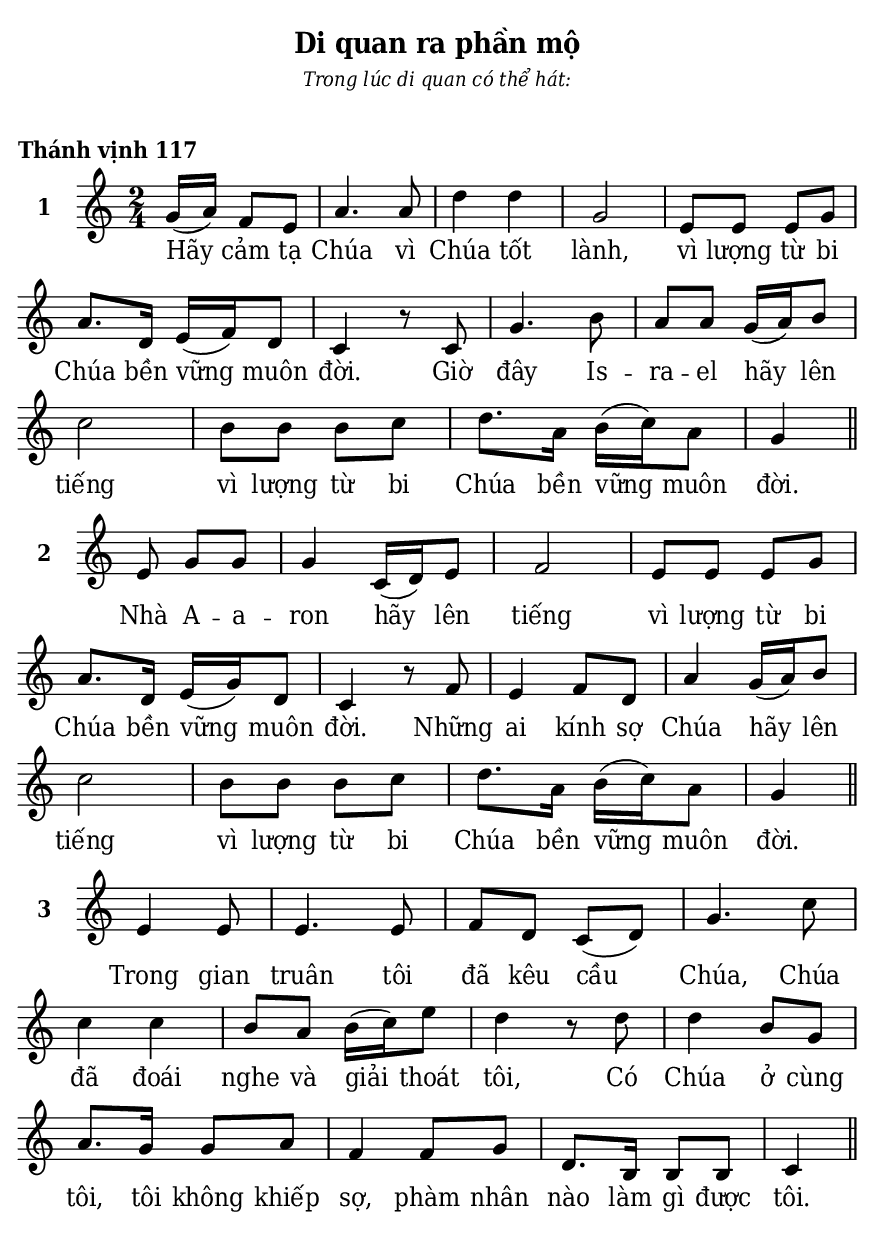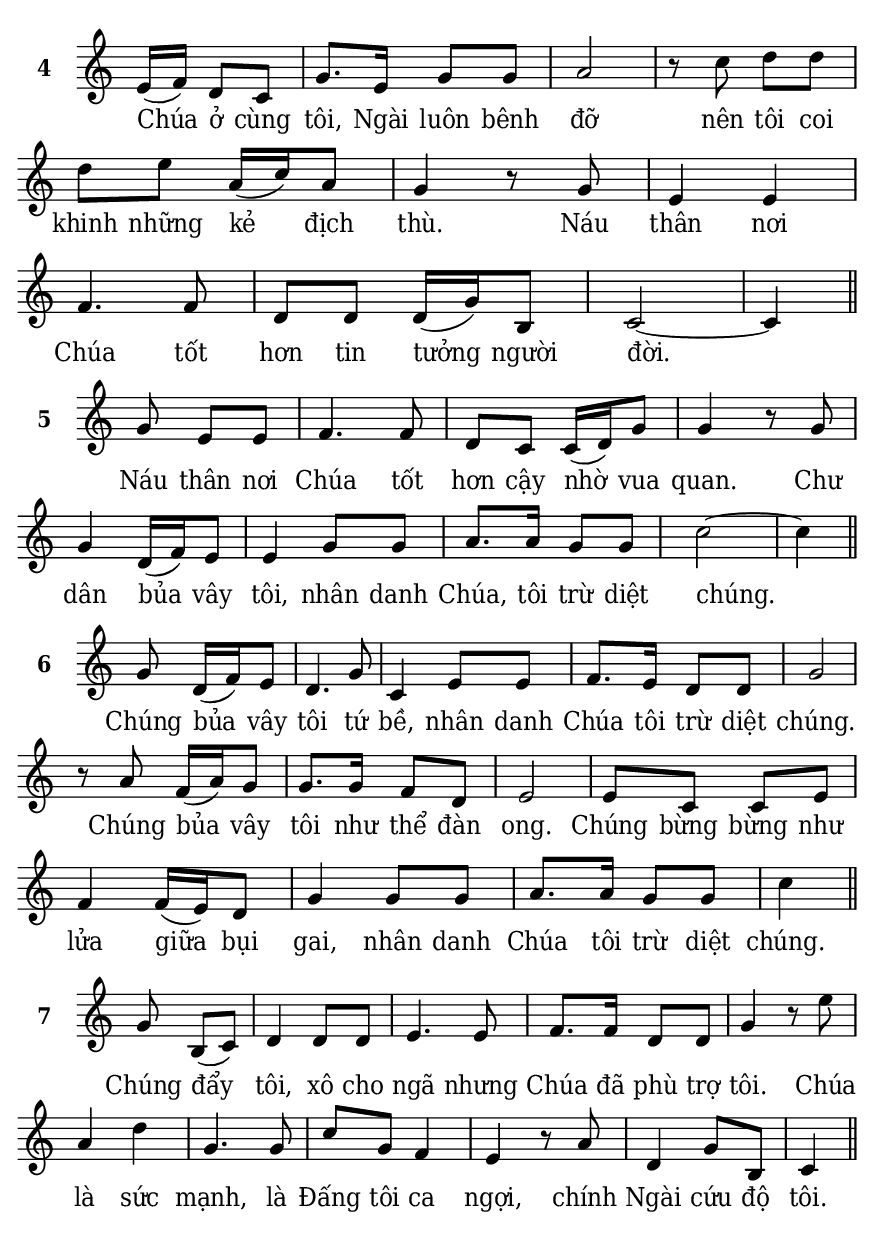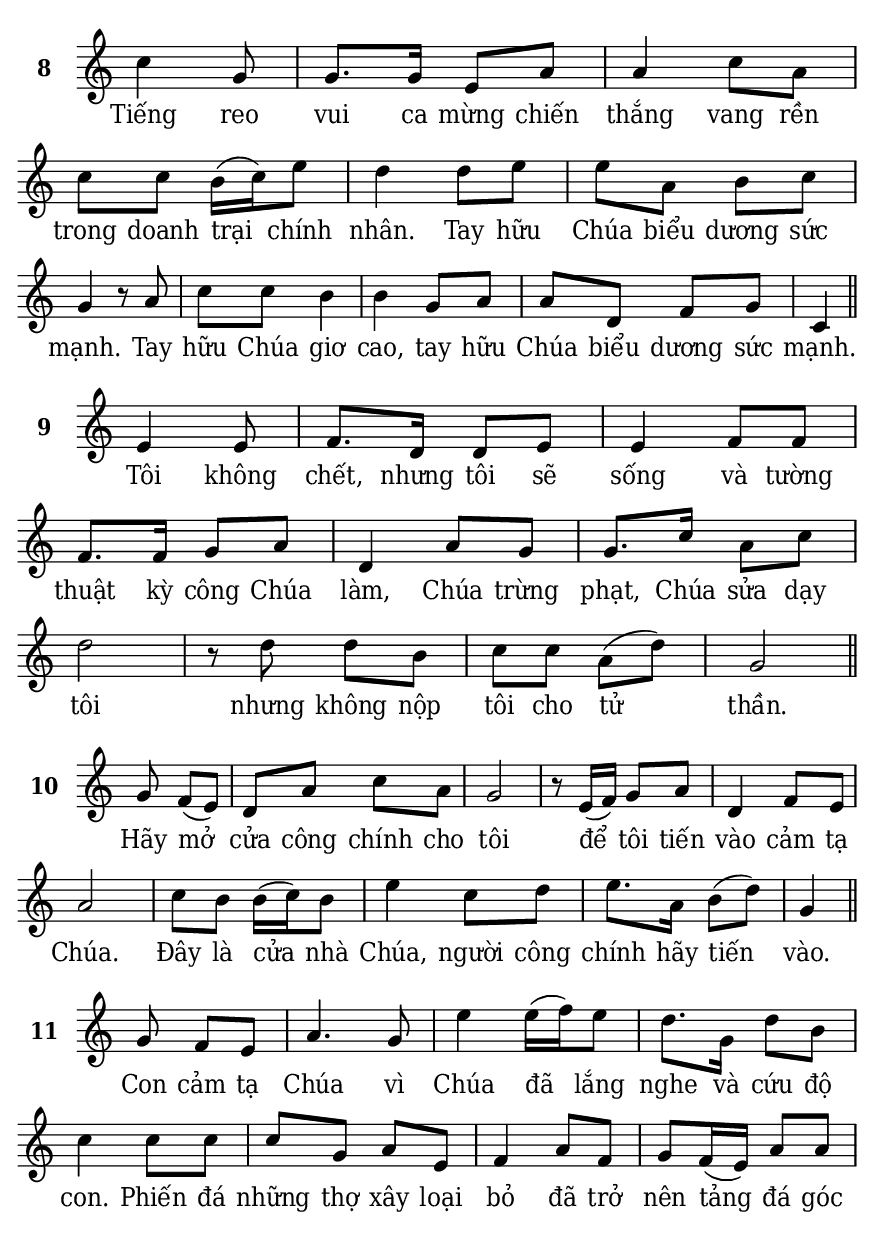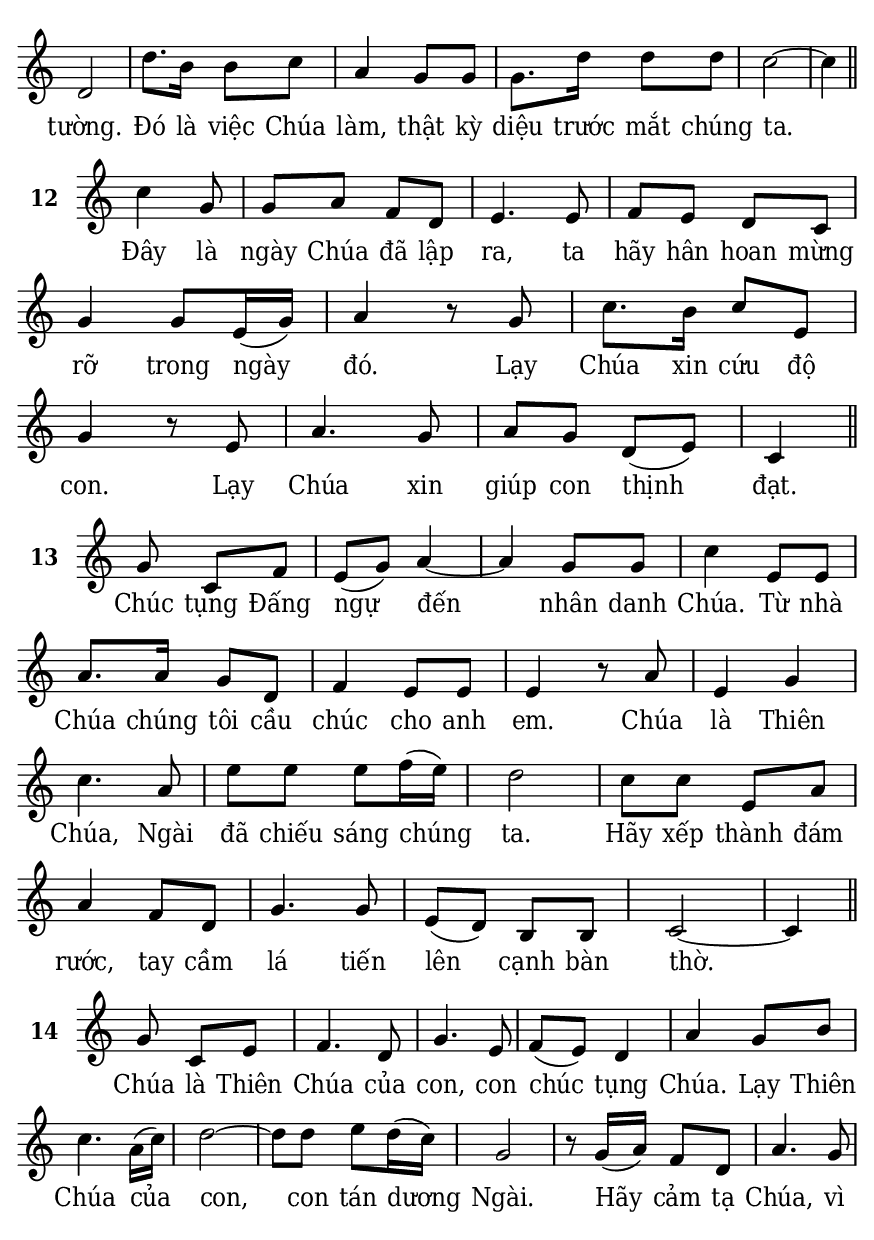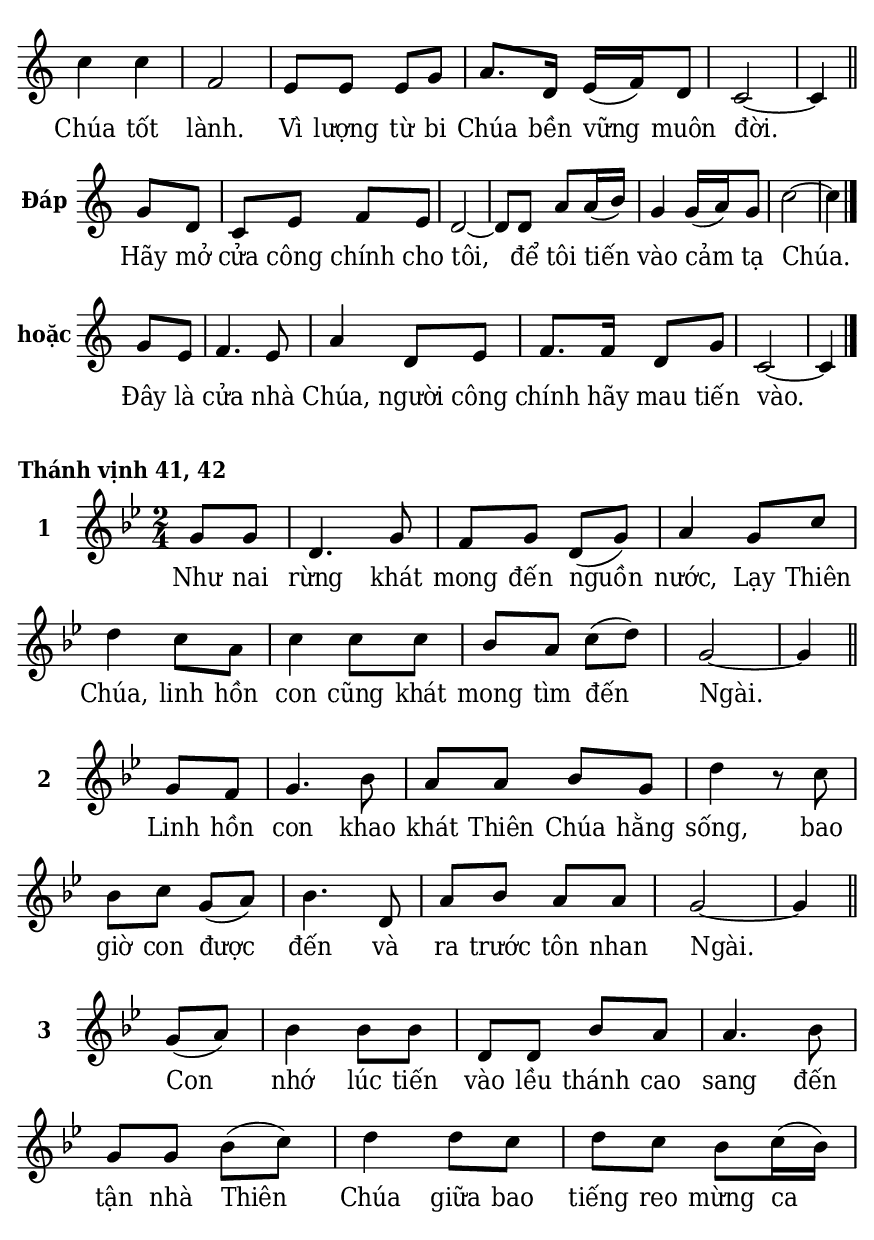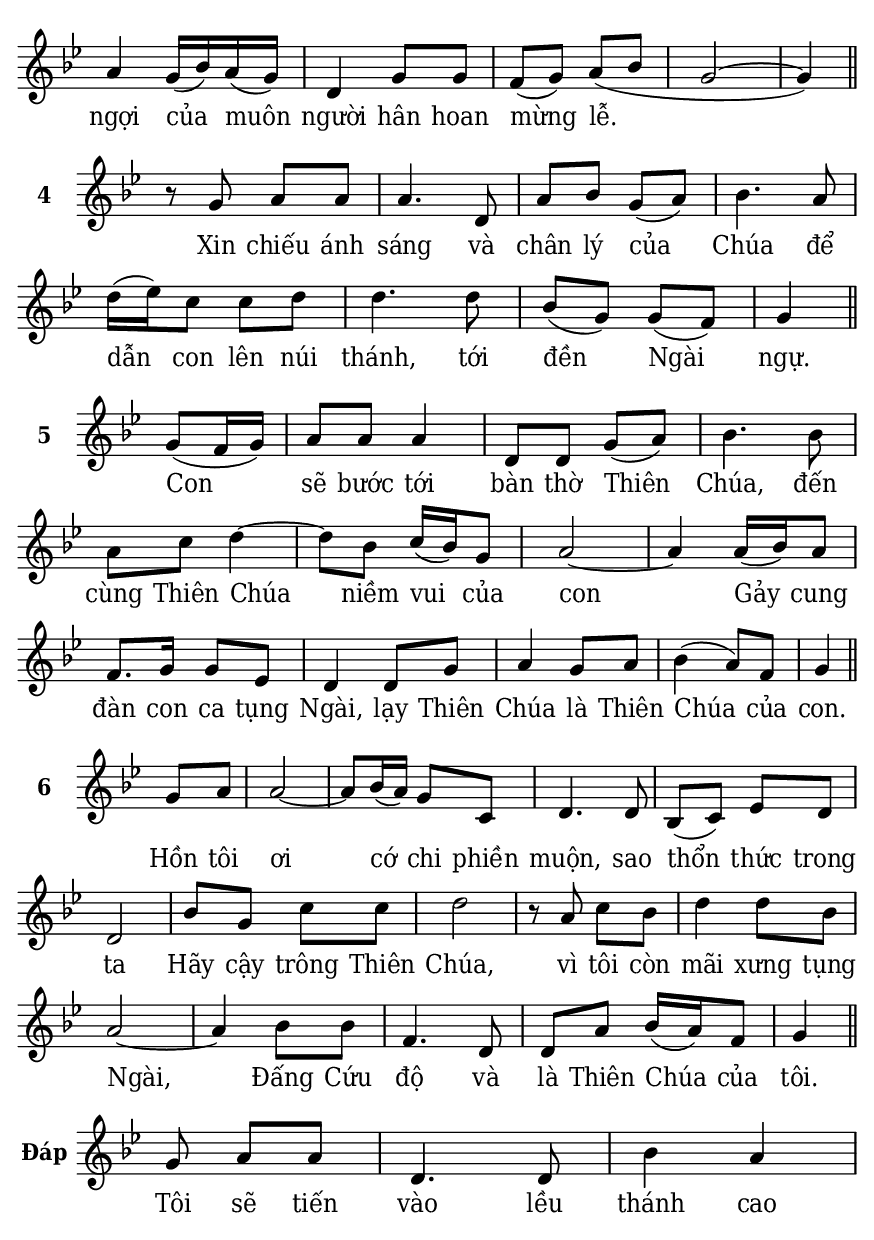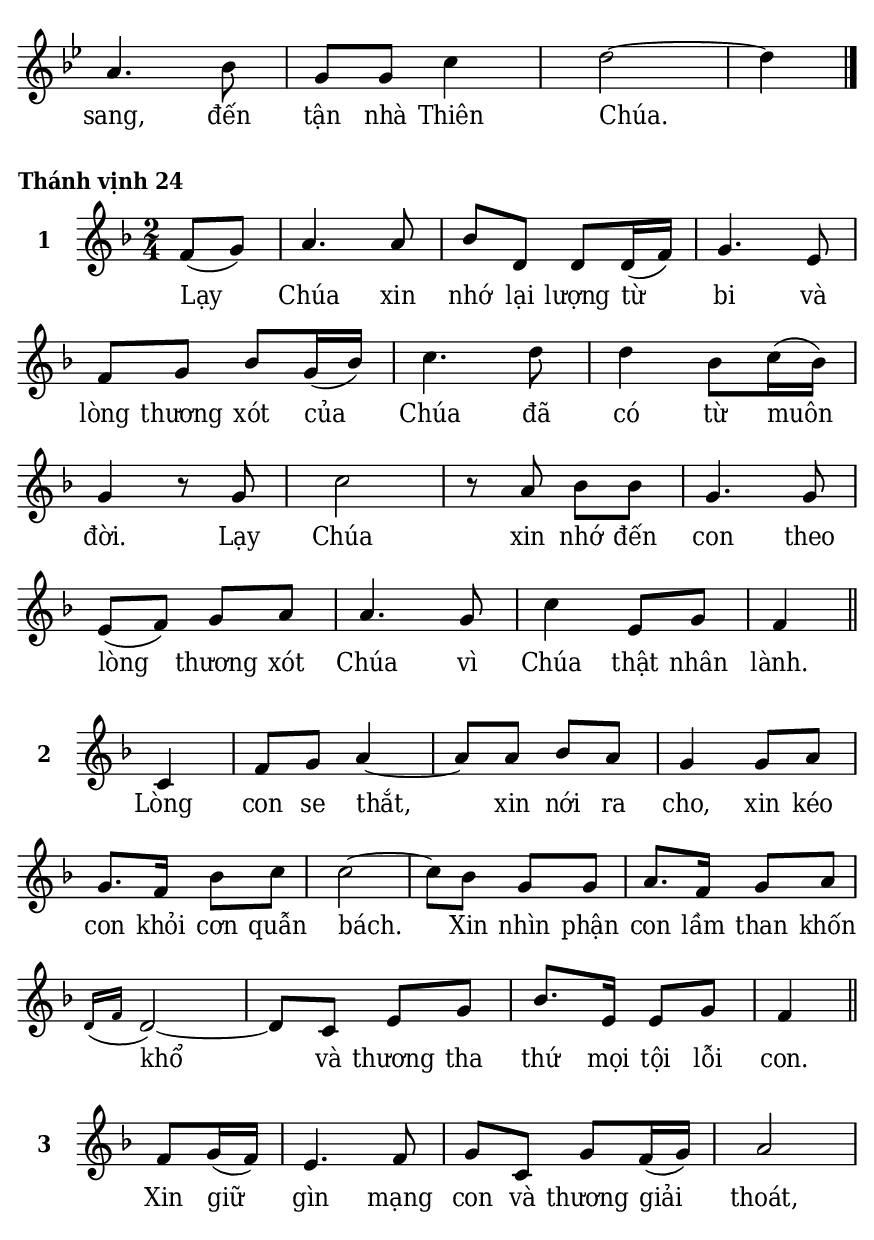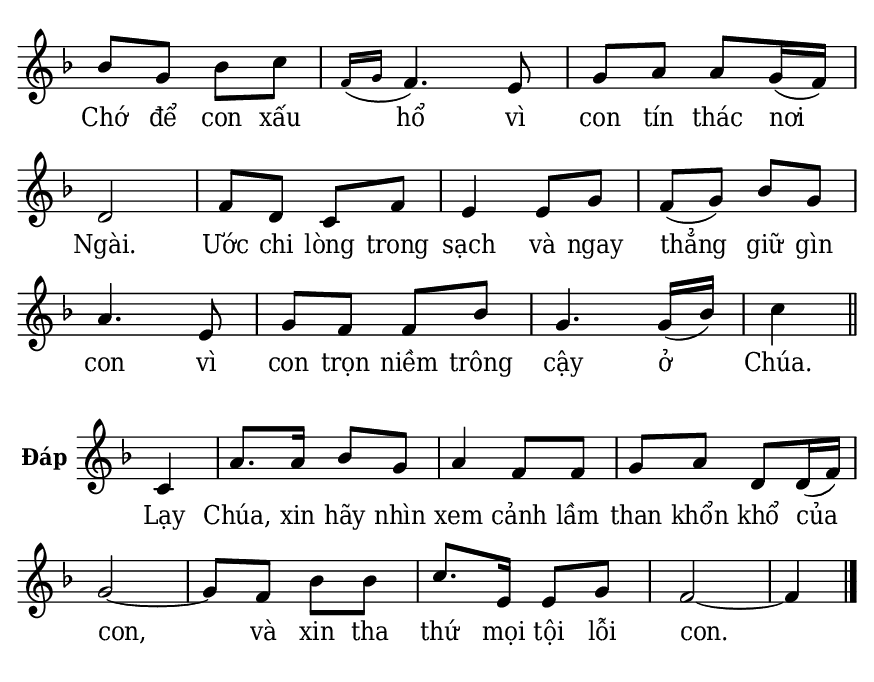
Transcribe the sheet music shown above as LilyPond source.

% Cài đặt chung
\version "2.22.1"
\include "english.ly"

\header {
  %title = "Thánh Lễ"
  %subtitle = "Ca Nhập Lễ và Hiệp Lễ"
  subsubtitle = \markup {
    \column {
      \center-align {
        \line {
          \bold \huge "Di quan ra phần mộ"
        }
        \line {
          \normal-text \italic "Trong lúc di quan có thể hát:"
        }
      }
    }
  }
  %composer = "Lm. Kim Long"
  %arranger = " "
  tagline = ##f
}

% Nhạc
nhacMauMot = \relative c'' {
  \key c \major
  \time 2/4
  \partial 4. g16 (a) f8 e |
  a4. a8 |
  d4 d |
  g,2 |
  e8 e e g |
  a8. d,16 e (f) d8 |
  c4 r8 c |
  g'4. b8 |
  a a g16 (a) b8 |
  c2 |
  b8 b b c |
  d8. a16 b (c) a8 |
  g4 \bar "||"
}

nhacMauHai = \relative c' {
  \key c \major
  \time 2/4
  \partial 4. e8 g g |
  g4 c,16 (d) e8 |
  f2 |
  e8 e e g |
  a8. d,16 e (g) d8 |
  c4 r8 f |
  e4 f8 d |
  a'4 g16 (a) b8 |
  c2 |
  b8 b b c |
  d8. a16 b (c) a8 |
  g4 \bar "||"
}

nhacMauBa = \relative c' {
  \key c \major
  \time 2/4
  \partial 4. e4 e8 |
  e4. e8 |
  f d c (d) |
  g4. c8 |
  c4 c |
  b8 a b16 (c) e8 |
  d4 r8 d |
  d4 b8 g |
  a8. g16 g8 a |
  f4 f8 g |
  d8. b16 b8 b |
  c4 \bar "||"
}

nhacMauBon = \relative c' {
  \key c \major
  \time 2/4
  \partial 4. e16 (f) d8 c |
  g'8. e16 g8 g |
  a2 |
  r8 c d d |
  d e a,16 (c) a8 |
  g4 r8 g |
  e4 e |
  f4. f8 |
  d d d16 (g) b,8 |
  c2 ~ |
  c4 \bar "||"
}

nhacMauNam = \relative c'' {
  \key c \major
  \time 2/4
  \partial 4. g8 e e |
  f4. f8 |
  d c c16 (d) g8 |
  g4 r8 g |
  g4 d16 (f) e8 |
  e4 g8 g |
  a8. a16 g8 g |
  c2 ~ |
  c4 \bar "||"
}

nhacMauSau = \relative c'' {
  \key c \major
  \time 2/4
  \partial 4. g8 d16 (f) e8 |
  d4. g8 |
  c,4 e8 e |
  f8. e16 d8 d |
  g2 |
  r8 a f16 (a) g8 |
  g8. g16 f8 d |
  e2 |
  e8 c c e |
  f4 f16 (e) d8 |
  g4 g8 g |
  a8. a16 g8 g |
  c4 \bar "||"
}

nhacMauBay = \relative c'' {
  \key c \major
  \time 2/4
  \partial 4. g8 b, (c) |
  d4 d8 d |
  e4. e8 |
  f8. f16 d8 d |
  g4 r8 e' |
  a,4 d |
  g,4. g8 |
  c g f4 |
  e r8 a |
  d,4 g8 b, |
  c4 \bar "||"
}

nhacMauTam = \relative c'' {
  \key c \major
  \time 2/4
  \partial 4. c4 g8 |
  g8. g16 e8 a |
  a4 c8 a |
  c c b16 (c) e8 |
  d4 d8 e |
  e a, b c |
  g4 r8 a |
  c c b4 |
  b g8 a |
  a d, f g |
  c,4 \bar "||"
}

nhacMauChin = \relative c' {
  \key c \major
  \time 2/4
  \partial 4. e4 e8 |
  f8. d16 d8 e |
  e4 f8 f |
  f8. f16 g8 a |
  d,4 a'8 g |
  g8. c16 a8 c |
  d2 |
  r8 d d b |
  c c a (d) |
  g,2 \bar "||"
}

nhacMauMuoi = \relative c'' {
  \key c \major
  \time 2/4
  \partial 4. g8 f (e) |
  d a' c a |
  g2 |
  r8 e16 (f) g8 a |
  d,4 f8 e |
  a2 |
  c8 b b16 (c) b8 |
  e4 c8 d |
  e8. a,16 b8 (d) |
  g,4 \bar "||"
}

nhacMauMuoiMot = \relative c'' {
  \key c \major
  \time 2/4
  \partial 4. g8 f e |
  a4. g8 |
  e'4 e16 (f) e8 |
  d8. g,16 d'8 b |
  c4 c8 c |
  c g a e |
  f4 a8 f |
  g f16 (e) a8 a |
  d,2 |
  d'8. b16 b8 c |
  a4 g8 g |
  g8. d'16 d8 d |
  c2 ~ |
  c4 \bar "||"
}

nhacMauMuoiHai = \relative c'' {
  \key c \major
  \time 2/4
  \partial 4. c4 g8 |
  g a f d |
  e4. e8 |
  f e d c |
  g'4 g8 e16 (g) |
  a4 r8 g |
  c8. b16 c8 e, |
  g4 r8 e |
  a4. g8 |
  a g d (e) |
  c4 \bar "||"
}

nhacMauMuoiBa = \relative c'' {
  \key c \major
  \time 2/4
  \partial 4. g8 c, f |
  e (g) a4 ~ |
  a g8 g |
  c4 e,8 e |
  a8. a16 g8 d |
  f4 e8 e |
  e4 r8 a |
  e4 g |
  c4. a8 |
  e' e e f16 (e) |
  d2 |
  c8 c e, a |
  a4 f8 d |
  g4. g8 |
  e (d) b b |
  c2 ~ |
  c4 \bar "||"
}

nhacMauMuoiBon = \relative c'' {
  \key c \major
  \time 2/4
  \partial 4. g8 c, e |
  f4. d8 |
  g4. e8 |
  f (e) d4 |
  a' g8 b |
  c4. a16 (c) |
  d2 ~ |
  d8 d e d16 (c) |
  g2 |
  r8 g16 (a) f8 d |
  a'4. g8 |
  c4 c |
  f,2 |
  e8 e e g |
  a8. d,16 e (f) d8 |
  c2 ~ |
  c4 \bar "||"
}

nhacMauMuoiLam = \relative c'' {
  \key c \major
  \time 2/4
  \partial 4 g8 d |
  c e f e |
  d2 ~ |
  d8 d a' a16 (b) |
  g4 g16 (a) g8 |
  c2 ~ |
  c4 \bar "|."
}

nhacMauMuoiSau = \relative c'' {
  \key c \major
  \time 2/4
  \partial 4 g8 e |
  f4. e8 |
  a4 d,8 e |
  f8. f16 d8 g |
  c,2 ~ |
  c4 \bar "|."
}

nhacMauMuoiBay = \relative c'' {
  \key bf \major
  \time 2/4
  \partial 4 g8 g |
  d4. g8 |
  f g d (g) |
  a4 g8 c |
  d4 c8 a |
  c4 c8 c |
  bf a c (d) |
  g,2 ~ |
  g4 \bar "||"
}

nhacMauMuoiTam = \relative c'' {
  \key bf \major
  \time 2/4
  \partial 4 g8 f |
  g4. bf8 |
  a a bf g |
  d'4 r8 c |
  bf c g (a) |
  bf4. d,8 |
  a' bf a a |
  g2 ~ |
  g4 \bar "||"
}

nhacMauMuoiChin = \relative c'' {
  \key bf \major
  \time 2/4
  \partial 4 g8 (a) |
  bf4 bf8 bf |
  d, d bf' a |
  a4. bf8 |
  g g bf (c) |
  d4 d8 c |
  d c bf c16 (bf) |
  a4 g16 (bf) a (g) |
  d4 g8 g |
  f (g) a (bf |
  g2 ^~ |
  g4) \bar "||"
}

nhacMauHaiMuoi = \relative c'' {
  \key bf \major
  \time 2/4
  r8 g a a |
  a4. d,8 |
  a' bf g (a) |
  bf4. a8 |
  d16 (ef) c8 c d |
  d4. d8 |
  bf (g) g (f) |
  g4 \bar "||"
}

nhacMauHaiMuoiMot = \relative c'' {
  \key bf \major
  \time 2/4
  \partial 4 g8 (f16 g) |
  a8 a a4 |
  d,8 d g (a) |
  bf4. bf8 |
  a c d4 ~ |
  d8 bf c16 (bf) g8 |
  a2 ~ |
  a4 a16 (bf) a8 |
  f8. g16 g8 ef |
  d4 d8 g |
  a4 g8 a |
  bf4 (a8) f |
  g4 \bar "||"
}

nhacMauHaiMuoiHai = \relative c'' {
  \key bf \major
  \time 2/4
  \partial 4 g8 a |
  a2 ~ |
  a8 bf16 (a) g8 c, |
  d4. d8 |
  bf (c) ef8 d |
  d2 |
  bf'8 g c c |
  d2 |
  r8 a c bf |
  d4 d8 bf |
  a2 ~ |
  a4 bf8 bf |
  f4. d8 |
  d a' bf16 (a) f8 |
  g4 \bar "||"
}

nhacMauHaiMuoiBa = \relative c'' {
  \key bf \major
  \time 2/4
  \partial 4. g8 a a |
  d,4. d8 |
  bf'4 a |
  a4. bf8 |
  g g c4 |
  d2 ~ |
  d4 \bar "|."
}

nhacMauHaiMuoiBon = \relative c' {
  \key f \major
  \time 2/4
  \partial 4 f8 (g) |
  a4. a8 |
  bf d, d d16 (f) |
  g4. e8 |
  f g bf g16 (bf) |
  c4. d8 |
  d4 bf8 c16 (bf) |
  g4 r8 g |
  c2 |
  r8 a bf bf |
  g4. g8 |
  e (f) g a |
  a4. g8 |
  c4 e,8 g |
  f4 \bar "||"
}

nhacMauHaiMuoiLam = \relative c' {
  \key f \major
  \time 2/4
  \partial 4 c4 |
  f8 g a4 ~ |
  a8 a bf a |
  g4 g8 a |
  g8. f16 bf8 c |
  c2 ~ |
  c8 bf g g |
  a8. f16 g8 a |
  \slashedGrace { d,16 (f } d2) ~ |
  d8 c e g |
  bf8. e,16 e8 g |
  f4 \bar "||"
}

nhacMauHaiMuoiSau = \relative c' {
  \key f \major
  \time 2/4
  \partial 4 f8 g16 (f) |
  e4. f8 |
  g c, g' f16 (g) |
  a2 |
  bf8 g bf c |
  \slashedGrace { f,16 (g } f4.) e8 |
  g a a g16 (f) |
  d2 |
  f8 d c f |
  e4 e8 g |
  f (g) bf g |
  a4. e8 |
  g f f bf |
  g4. g16 (bf) |
  c4 \bar "||"
}

nhacMauHaiMuoiBay = \relative c' {
  \key f \major
  \time 2/4
  \partial 4 c4 |
  a'8. a16 bf8 g |
  a4 f8 f |
  g a d, d16 (f) |
  g2 ~ |
  g8 f bf bf |
  c8. e,16 e8 g |
  f2 ~ |
  f4 \bar "|."
}

% Lời
loiMauMot = \lyricmode {
  Hãy cảm tạ Chúa vì Chúa tốt lành,
  vì lượng từ bi Chúa bền vững muôn đời.
  Giờ đây Is -- ra -- el hãy lên tiếng
  vì lượng từ bi Chúa bền vững muôn đời.
}

loiMauHai = \lyricmode {
  Nhà A -- a -- ron hãy lên tiếng
  vì lượng từ bi Chúa bền vững muôn đời.
  Những ai kính sợ Chúa hãy lên tiếng
  vì lượng từ bi Chúa bền vững muôn đời.
}

loiMauBa = \lyricmode {
  Trong gian truân tôi đã kêu cầu Chúa,
  Chúa đã đoái nghe và giải thoát tôi,
  Có Chúa ở cùng tôi, tôi không khiếp sợ,
  phàm nhân nào làm gì được tôi.
}

loiMauBon = \lyricmode {
  Chúa ở cùng tôi, Ngài luôn bênh đỡ
  nên tôi coi khinh những kẻ địch thù.
  Náu thân nơi Chúa tốt hơn tin tưởng người đời.
}

loiMauNam = \lyricmode {
  Náu thân nơi Chúa tốt hơn cậy nhờ vua quan.
  Chư dân bủa vây tôi, nhân danh Chúa, tôi trừ diệt chúng.
}

loiMauSau = \lyricmode {
  Chúng bủa vây tôi tứ bề, nhân danh Chúa tôi trừ diệt chúng.
  Chúng bủa vây tôi như thể đàn ong.
  Chúng bừng bừng như lửa giữa bụi gai,
  nhân danh Chúa tôi trừ diệt chúng.
}

loiMauBay = \lyricmode {
  Chúng đẩy tôi, xô cho ngã nhưng Chúa đã phù trợ tôi.
  Chúa là sức mạnh, là Đấng tôi ca ngợi,
  chính Ngài cứu độ tôi.
}

loiMauTam = \lyricmode {
  Tiếng reo vui ca mừng chiến thắng
  vang rền trong doanh trại chính nhân.
  Tay hữu Chúa biểu dương sức mạnh.
  Tay hữu Chúa giơ cao, tay hữu Chúa biểu dương sức mạnh.
}

loiMauChin = \lyricmode {
  Tôi không chết, nhưng tôi sẽ sống
  và tường thuật kỳ công Chúa làm,
  Chúa trừng phạt, Chúa sửa dạy tôi
  nhưng không nộp tôi cho tử thần.
}

loiMauMuoi = \lyricmode {
  Hãy mở cửa công chính cho tôi
  để tôi tiến vào cảm tạ Chúa.
  Đây là cửa nhà Chúa, người công chính hãy tiến vào.
}

loiMauMuoiMot = \lyricmode {
  Con cảm tạ Chúa vì Chúa đã lắng nghe và cứu độ con.
  Phiến đá những thợ xây loại bỏ đã trở nên tảng đá góc tường.
  Đó là việc Chúa làm, thật kỳ diệu trước mắt chúng ta.
}

loiMauMuoiHai = \lyricmode {
  Đây là ngày Chúa đã lập ra,
  ta hãy hân hoan mừng rỡ trong ngày đó.
  Lạy Chúa xin cứu độ con.
  Lạy Chúa xin giúp con thịnh đạt.
}

loiMauMuoiBa = \lyricmode {
  Chúc tụng Đấng ngự đến nhân danh Chúa.
  Từ nhà Chúa chúng tôi cầu chúc cho anh em.
  Chúa là Thiên Chúa, Ngài đã chiếu sáng chúng ta.
  Hãy xếp thành đám rước, tay cầm lá tiến lên cạnh bàn thờ.
}

loiMauMuoiBon = \lyricmode {
  Chúa là Thiên Chúa của con, con chúc tụng Chúa.
  Lạy Thiên Chúa của con, con tán dương Ngài.
  Hãy cảm tạ Chúa, vì Chúa tốt lành.
  Vì lượng từ bi Chúa bền vững muôn đời.
}

loiMauMuoiLam = \lyricmode {
  Hãy mở cửa công chính cho tôi,
  để tôi tiến vào cảm tạ Chúa.
}

loiMauMuoiSau = \lyricmode {
  Đây là cửa nhà Chúa, người công chính hãy mau tiến vào.
}

loiMauMuoiBay = \lyricmode {
  Như nai rừng khát mong đến nguồn nước,
  Lạy Thiên Chúa, linh hồn con cũng khát mong tìm đến Ngài.
}

loiMauMuoiTam = \lyricmode {
  Linh hồn con khao khát Thiên Chúa hằng sống,
  bao giờ con được đến và ra trước tôn nhan Ngài.
}

loiMauMuoiChin = \lyricmode {
  Con nhớ lúc tiến vào lều thánh cao sang
  đến tận nhà Thiên Chúa giữa bao tiếng reo mừng ca ngợi
  của muôn người hân hoan mừng lễ.
}

loiMauHaiMuoi = \lyricmode {
  Xin chiếu ánh sáng và chân lý của Chúa
  để dẫn con lên núi thánh, tới đền Ngài ngự.
}

loiMauHaiMuoiMot = \lyricmode {
  Con sẽ bước tới bàn thờ Thiên Chúa,
  đến cùng Thiên Chúa niềm vui của con
  Gảy cung đàn con ca tụng Ngài,
  lạy Thiên Chúa là Thiên Chúa của con.
}

loiMauHaiMuoiHai = \lyricmode {
  Hồn tôi ơi cớ chi phiền muộn,
  sao thổn thức trong ta
  Hãy cậy trông Thiên Chúa,
  vì tôi còn mãi xưng tụng Ngài,
  Đấng Cứu độ và là Thiên Chúa của tôi.
}

loiMauHaiMuoiBa = \lyricmode {
  Tôi sẽ tiến vào lều thánh cao sang,
  đến tận nhà Thiên Chúa.
}

loiMauHaiMuoiBon = \lyricmode {
  Lạy Chúa xin nhớ lại lượng từ bi
  và lòng thương xót của Chúa đã có từ muôn đời.
  Lạy Chúa xin nhớ đến con theo lòng thương xót Chúa
  vì Chúa thật nhân lành.
}

loiMauHaiMuoiLam = \lyricmode {
  Lòng con se thắt, xin nới ra cho,
  xin kéo con khỏi cơn quẫn bách.
  Xin nhìn phận con lầm than khốn khổ
  và thương tha thứ mọi tội lỗi con.
}

loiMauHaiMuoiSau = \lyricmode {
  Xin giữ gìn mạng con và thương giải thoát,
  Chớ để con xấu hổ vì con tín thác nơi Ngài.
  Ước chi lòng trong sạch và ngay thẳng giữ gìn con
  vì con trọn niềm trông cậy ở Chúa.
}

loiMauHaiMuoiBay = \lyricmode {
  Lạy Chúa, xin hãy nhìn xem cảnh lầm than khổn khổ của con,
  và xin tha thứ mọi tội lỗi con.
}

% Dàn trang
\paper {
  #(set-paper-size "a5")
  top-margin = 3\mm
  bottom-margin = 3\mm
  left-margin = 3\mm
  right-margin = 3\mm
  indent = #0
  #(define fonts
	 (make-pango-font-tree "Deja Vu Serif Condensed"
	 		       "Deja Vu Serif Condensed"
			       "Deja Vu Serif Condensed"
			       (/ 20 20)))
  print-page-number = ##f
}

\markup {
  \vspace #2
  \line {
    \bold "Thánh vịnh 117"
  }
}

\score {
  <<
    \new Staff \with {
      instrumentName = \markup { \bold "1" }} <<
        \clef treble
        \new Voice = beSop {
          \nhacMauMot
        }
      \new Lyrics \lyricsto beSop \loiMauMot
    >>
  >>
  \layout {
    indent = 10
    \override Lyrics.LyricSpace.minimum-distance = #0.8
    \override LyricHyphen.minimum-distance = #2
    \override Score.BarNumber.break-visibility = ##(#f #f #f)
    \override Score.SpacingSpanner.uniform-stretching = ##t
    ragged-last = ##f
  }
}

\score {
  <<
    \new Staff \with {
      \remove "Time_signature_engraver"
      instrumentName = \markup { \bold "2" }} <<
        \clef treble
        \new Voice = beSop {
          \nhacMauHai
        }
      \new Lyrics \lyricsto beSop \loiMauHai
    >>
  >>
  \layout {
    indent = 10
    \override Lyrics.LyricSpace.minimum-distance = #1
    \override Score.BarNumber.break-visibility = ##(#f #f #f)
    \override Score.SpacingSpanner.uniform-stretching = ##t
    \override LyricHyphen.minimum-distance = #2
    ragged-last = ##f
  }
}

\score {
  <<
    \new Staff \with {
      \remove "Time_signature_engraver"
      instrumentName = \markup { \bold "3" }}<<
        \clef treble
        \new Voice = beSop {
          \nhacMauBa
        }
      \new Lyrics \lyricsto beSop \loiMauBa
    >>
  >>
  \layout {
    indent = 10
    \override Lyrics.LyricSpace.minimum-distance = #1
    \override Score.BarNumber.break-visibility = ##(#f #f #f)
    \override Score.SpacingSpanner.uniform-stretching = ##t
    ragged-last = ##f
  }
}

\score {
  <<
    \new Staff \with {
      \remove "Time_signature_engraver"
      instrumentName = \markup { \bold "4" }} <<
        \clef treble
        \new Voice = beSop {
          \nhacMauBon
        }
      \new Lyrics \lyricsto beSop \loiMauBon
    >>
  >>
  \layout {
    indent = 10
    \override Lyrics.LyricSpace.minimum-distance = #1
    \override Score.BarNumber.break-visibility = ##(#f #f #f)
    \override Score.SpacingSpanner.uniform-stretching = ##t
    ragged-last = ##f
  }
}

\score {
  <<
    \new Staff \with {
      \remove "Time_signature_engraver"
      instrumentName = \markup { \bold "5" }} <<
        \clef treble
        \new Voice = beSop {
          \nhacMauNam
        }
      \new Lyrics \lyricsto beSop \loiMauNam
    >>
  >>
  \layout {
    indent = 10
    \override Lyrics.LyricSpace.minimum-distance = #1
    \override Score.BarNumber.break-visibility = ##(#f #f #f)
    \override Score.SpacingSpanner.uniform-stretching = ##t
    ragged-last = ##f
  }
}

\score {
  <<
    \new Staff \with {
      \remove "Time_signature_engraver"
      instrumentName = \markup { \bold "6" }} <<
        \clef treble
        \new Voice = beSop {
          \nhacMauSau
        }
      \new Lyrics \lyricsto beSop \loiMauSau
    >>
  >>
  \layout {
    indent = 10
    \override Lyrics.LyricSpace.minimum-distance = #1
    \override Score.BarNumber.break-visibility = ##(#f #f #f)
    \override Score.SpacingSpanner.uniform-stretching = ##t
    ragged-last = ##f
  }
}

\score {
  <<
    \new Staff \with {
      \remove "Time_signature_engraver"
      instrumentName = \markup { \bold "7" }} <<
        \clef treble
        \new Voice = beSop {
          \nhacMauBay
        }
      \new Lyrics \lyricsto beSop \loiMauBay
    >>
  >>
  \layout {
    indent = 10
    \override Lyrics.LyricSpace.minimum-distance = #0.8
    \override Score.BarNumber.break-visibility = ##(#f #f #f)
    \override Score.SpacingSpanner.uniform-stretching = ##t
    ragged-last = ##f
  }
}

\score {
  <<
    \new Staff \with {
      \remove "Time_signature_engraver"
      instrumentName = \markup { \bold "8" }}<<
        \clef treble
        \new Voice = beSop {
          \nhacMauTam
        }
      \new Lyrics \lyricsto beSop \loiMauTam
    >>
  >>
  \layout {
    indent = 10
    \override Lyrics.LyricSpace.minimum-distance = #1
    \override Score.BarNumber.break-visibility = ##(#f #f #f)
    \override Score.SpacingSpanner.uniform-stretching = ##t
    ragged-last = ##f
  }
}

\score {
  <<
    \new Staff \with {
      \remove "Time_signature_engraver"
      instrumentName = \markup { \bold "9" }}<<
        \clef treble
        \new Voice = beSop {
          \nhacMauChin
        }
      \new Lyrics \lyricsto beSop \loiMauChin
    >>
  >>
  \layout {
    indent = 10
    \override Lyrics.LyricSpace.minimum-distance = #1
    \override Score.BarNumber.break-visibility = ##(#f #f #f)
    \override Score.SpacingSpanner.uniform-stretching = ##t
    ragged-last = ##f
  }
}

\score {
  <<
    \new Staff \with {
      \remove "Time_signature_engraver"
      instrumentName = \markup { \bold "10" }}<<
        \clef treble
        \new Voice = beSop {
          \nhacMauMuoi
        }
      \new Lyrics \lyricsto beSop \loiMauMuoi
    >>
  >>
  \layout {
    indent = 10
    \override Lyrics.LyricSpace.minimum-distance = #1
    \override Score.BarNumber.break-visibility = ##(#f #f #f)
    \override Score.SpacingSpanner.uniform-stretching = ##t
    ragged-last = ##f
  }
}

\score {
  <<
    \new Staff \with {
      \remove "Time_signature_engraver"
      instrumentName = \markup { \bold "11" }}<<
        \clef treble
        \new Voice = beSop {
          \nhacMauMuoiMot
        }
      \new Lyrics \lyricsto beSop \loiMauMuoiMot
    >>
  >>
  \layout {
    indent = 10
    \override Lyrics.LyricSpace.minimum-distance = #1
    \override Score.BarNumber.break-visibility = ##(#f #f #f)
    \override Score.SpacingSpanner.uniform-stretching = ##t
    ragged-last = ##f
  }
}

\score {
  <<
    \new Staff \with {
      \remove "Time_signature_engraver"
      instrumentName = \markup { \bold "12" }}<<
        \clef treble
        \new Voice = beSop {
          \nhacMauMuoiHai
        }
      \new Lyrics \lyricsto beSop \loiMauMuoiHai
    >>
  >>
  \layout {
    indent = 10
    \override Lyrics.LyricSpace.minimum-distance = #1
    \override Score.BarNumber.break-visibility = ##(#f #f #f)
    \override Score.SpacingSpanner.uniform-stretching = ##t
    ragged-last = ##f
  }
}

\score {
  <<
    \new Staff \with {
      \remove "Time_signature_engraver"
      instrumentName = \markup { \bold "13" }}<<
        \clef treble
        \new Voice = beSop {
          \nhacMauMuoiBa
        }
      \new Lyrics \lyricsto beSop \loiMauMuoiBa
    >>
  >>
  \layout {
    indent = 10
    \override Lyrics.LyricSpace.minimum-distance = #1
    \override Score.BarNumber.break-visibility = ##(#f #f #f)
    \override Score.SpacingSpanner.uniform-stretching = ##t
    ragged-last = ##f
  }
}

\score {
  <<
    \new Staff \with {
      \remove "Time_signature_engraver"
      instrumentName = \markup { \bold "14" }}<<
        \clef treble
        \new Voice = beSop {
          \nhacMauMuoiBon
        }
      \new Lyrics \lyricsto beSop \loiMauMuoiBon
    >>
  >>
  \layout {
    indent = 10
    \override Lyrics.LyricSpace.minimum-distance = #1
    \override Score.BarNumber.break-visibility = ##(#f #f #f)
    \override Score.SpacingSpanner.uniform-stretching = ##t
    ragged-last = ##f
  }
}

\score {
  <<
    \new Staff \with {
      \remove "Time_signature_engraver"
      instrumentName = \markup { \bold "Đáp" }}<<
        \clef treble
        \new Voice = beSop {
          \nhacMauMuoiLam
        }
      \new Lyrics \lyricsto beSop \loiMauMuoiLam
    >>
  >>
  \layout {
    indent = 10
    \override Lyrics.LyricSpace.minimum-distance = #0.7
    \override Score.BarNumber.break-visibility = ##(#f #f #f)
    \override Score.SpacingSpanner.uniform-stretching = ##t
    ragged-last = ##f
  }
}

\score {
  <<
    \new Staff \with {
      \remove "Time_signature_engraver"
      instrumentName = \markup { \bold "hoặc" }}<<
        \clef treble
        \new Voice = beSop {
          \nhacMauMuoiSau
        }
      \new Lyrics \lyricsto beSop \loiMauMuoiSau
    >>
  >>
  \layout {
    indent = 10
    \override Lyrics.LyricSpace.minimum-distance = #0.7
    \override Score.BarNumber.break-visibility = ##(#f #f #f)
    \override Score.SpacingSpanner.uniform-stretching = ##t
    ragged-last = ##f
  }
}

\markup {
  \vspace #2
  \line {
    \bold "Thánh vịnh 41, 42"
  }
}

\score {
  <<
    \new Staff \with {
      instrumentName = \markup { \bold "1" }}<<
        \clef treble
        \new Voice = beSop {
          \nhacMauMuoiBay
        }
      \new Lyrics \lyricsto beSop \loiMauMuoiBay
    >>
  >>
  \layout {
    indent = 10
    \override Lyrics.LyricSpace.minimum-distance = #1
    \override Score.BarNumber.break-visibility = ##(#f #f #f)
    \override Score.SpacingSpanner.uniform-stretching = ##t
    ragged-last = ##f
  }
}

\score {
  <<
    \new Staff \with {
      \remove "Time_signature_engraver"
      instrumentName = \markup { \bold "2" }}<<
        \clef treble
        \new Voice = beSop {
          \nhacMauMuoiTam
        }
      \new Lyrics \lyricsto beSop \loiMauMuoiTam
    >>
  >>
  \layout {
    indent = 10
    \override Lyrics.LyricSpace.minimum-distance = #1
    \override Score.BarNumber.break-visibility = ##(#f #f #f)
    \override Score.SpacingSpanner.uniform-stretching = ##t
    ragged-last = ##f
  }
}

\score {
  <<
    \new Staff \with {
      \remove "Time_signature_engraver"
      instrumentName = \markup { \bold "3" }}<<
        \clef treble
        \new Voice = beSop {
          \nhacMauMuoiChin
        }
      \new Lyrics \lyricsto beSop \loiMauMuoiChin
    >>
  >>
  \layout {
    indent = 10
    \override Lyrics.LyricSpace.minimum-distance = #1
    \override Score.BarNumber.break-visibility = ##(#f #f #f)
    \override Score.SpacingSpanner.uniform-stretching = ##t
    ragged-last = ##f
  }
}

\score {
  <<
    \new Staff \with {
      \remove "Time_signature_engraver"
      instrumentName = \markup { \bold "4" }}<<
        \clef treble
        \new Voice = beSop {
          \nhacMauHaiMuoi
        }
      \new Lyrics \lyricsto beSop \loiMauHaiMuoi
    >>
  >>
  \layout {
    indent = 10
    \override Lyrics.LyricSpace.minimum-distance = #1
    \override Score.BarNumber.break-visibility = ##(#f #f #f)
    \override Score.SpacingSpanner.uniform-stretching = ##t
    ragged-last = ##f
  }
}

\score {
  <<
    \new Staff \with {
      \remove "Time_signature_engraver"
      instrumentName = \markup { \bold "5" }}<<
        \clef treble
        \new Voice = beSop {
          \nhacMauHaiMuoiMot
        }
      \new Lyrics \lyricsto beSop \loiMauHaiMuoiMot
    >>
  >>
  \layout {
    indent = 10
    \override Lyrics.LyricSpace.minimum-distance = #1
    \override Score.BarNumber.break-visibility = ##(#f #f #f)
    \override Score.SpacingSpanner.uniform-stretching = ##t
    ragged-last = ##f
  }
}

\score {
  <<
    \new Staff \with {
      \remove "Time_signature_engraver"
      instrumentName = \markup { \bold "6" }}<<
        \clef treble
        \new Voice = beSop {
          \nhacMauHaiMuoiHai
        }
      \new Lyrics \lyricsto beSop \loiMauHaiMuoiHai
    >>
  >>
  \layout {
    indent = 10
    \override Lyrics.LyricSpace.minimum-distance = #1
    \override Score.BarNumber.break-visibility = ##(#f #f #f)
    \override Score.SpacingSpanner.uniform-stretching = ##t
    ragged-last = ##f
  }
}

\score {
  <<
    \new Staff \with {
      \remove "Time_signature_engraver"
      instrumentName = \markup { \bold "Đáp" }}<<
        \clef treble
        \new Voice = beSop {
          \nhacMauHaiMuoiBa
        }
      \new Lyrics \lyricsto beSop \loiMauHaiMuoiBa
    >>
  >>
  \layout {
    indent = 10
    \override Lyrics.LyricSpace.minimum-distance = #1
    \override Score.BarNumber.break-visibility = ##(#f #f #f)
    \override Score.SpacingSpanner.uniform-stretching = ##t
    ragged-last = ##f
  }
}

\markup {
  \line {
    \bold "Thánh vịnh 24"
  }
}

\score {
  <<
    \new Staff \with {
      instrumentName = \markup { \bold "1" }}<<
        \clef treble
        \new Voice = beSop {
          \nhacMauHaiMuoiBon
        }
      \new Lyrics \lyricsto beSop \loiMauHaiMuoiBon
    >>
  >>
  \layout {
    indent = 10
    \override Lyrics.LyricSpace.minimum-distance = #1
    \override Score.BarNumber.break-visibility = ##(#f #f #f)
    \override Score.SpacingSpanner.uniform-stretching = ##t
    ragged-last = ##f
  }
}

\score {
  <<
    \new Staff \with {
      \remove "Time_signature_engraver"
      instrumentName = \markup { \bold "2" }}<<
        \clef treble
        \new Voice = beSop {
          \nhacMauHaiMuoiLam
        }
      \new Lyrics \lyricsto beSop \loiMauHaiMuoiLam
    >>
  >>
  \layout {
    indent = 10
    \override Lyrics.LyricSpace.minimum-distance = #1
    \override Score.BarNumber.break-visibility = ##(#f #f #f)
    \override Score.SpacingSpanner.uniform-stretching = ##t
    ragged-last = ##f
  }
}

\score {
  <<
    \new Staff \with {
      \remove "Time_signature_engraver"
      instrumentName = \markup { \bold "3" }}<<
        \clef treble
        \new Voice = beSop {
          \nhacMauHaiMuoiSau
        }
      \new Lyrics \lyricsto beSop \loiMauHaiMuoiSau
    >>
  >>
  \layout {
    indent = 10
    \override Lyrics.LyricSpace.minimum-distance = #1
    \override Score.BarNumber.break-visibility = ##(#f #f #f)
    \override Score.SpacingSpanner.uniform-stretching = ##t
    ragged-last = ##f
  }
}

\score {
  <<
    \new Staff \with {
      \remove "Time_signature_engraver"
      instrumentName = \markup { \bold "Đáp" }}<<
        \clef treble
        \new Voice = beSop {
          \nhacMauHaiMuoiBay
        }
      \new Lyrics \lyricsto beSop \loiMauHaiMuoiBay
    >>
  >>
  \layout {
    indent = 10
    \override Lyrics.LyricSpace.minimum-distance = #0.8
    \override Score.BarNumber.break-visibility = ##(#f #f #f)
    \override Score.SpacingSpanner.uniform-stretching = ##t
    ragged-last = ##f
  }
}
